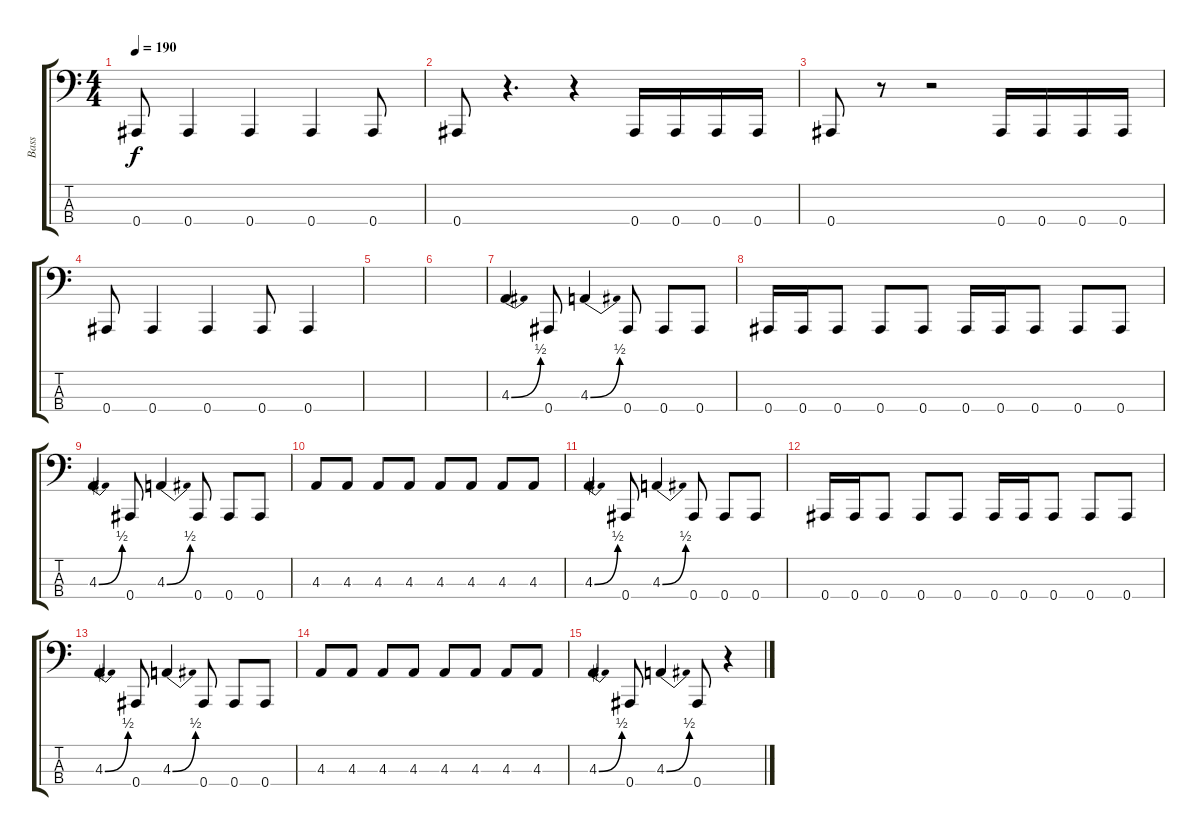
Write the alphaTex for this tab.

\track ("Bass" "Bass") {instrument electricbasspick}
\staff {score tabs}
\tuning (Eb2 Bb1 F1 Bb0) {hide}
\ts (4 4)
\tempo 190
\clef f4
\ks c
0.4.8{dy f} 0.4.4 0.4.4 0.4.4 0.4.8 |
0.4.8 r.4{d} r.4 0.4.16 0.4.16 0.4.16 0.4.16 |
0.4.8 r.8 r.2 0.4.16 0.4.16 0.4.16 0.4.16 |
0.4.8 0.4.4 0.4.4 0.4.8 0.4.4 |
|
|
4.3{be (bend 0 0 60 2)}.4 0.4.8 4.3{be (bend 0 0 60 2)}.4 0.4.8 0.4.8 0.4.8 |
0.4.16 0.4.16 0.4.8 0.4.8 0.4.8 0.4.16 0.4.16 0.4.8 0.4.8 0.4.8 |
4.3{be (bend 0 0 60 2)}.4 0.4.8 4.3{be (bend 0 0 60 2)}.4 0.4.8 0.4.8 0.4.8 |
4.3.8 4.3.8 4.3.8 4.3.8 4.3.8 4.3.8 4.3.8 4.3.8 |
4.3{be (bend 0 0 60 2)}.4 0.4.8 4.3{be (bend 0 0 60 2)}.4 0.4.8 0.4.8 0.4.8 |
0.4.16 0.4.16 0.4.8 0.4.8 0.4.8 0.4.16 0.4.16 0.4.8 0.4.8 0.4.8 |
4.3{be (bend 0 0 60 2)}.4 0.4.8 4.3{be (bend 0 0 60 2)}.4 0.4.8 0.4.8 0.4.8 |
4.3.8 4.3.8 4.3.8 4.3.8 4.3.8 4.3.8 4.3.8 4.3.8 |
4.3{be (bend 0 0 60 2)}.4 0.4.8 4.3{be (bend 0 0 60 2)}.4 0.4.8 r.4
